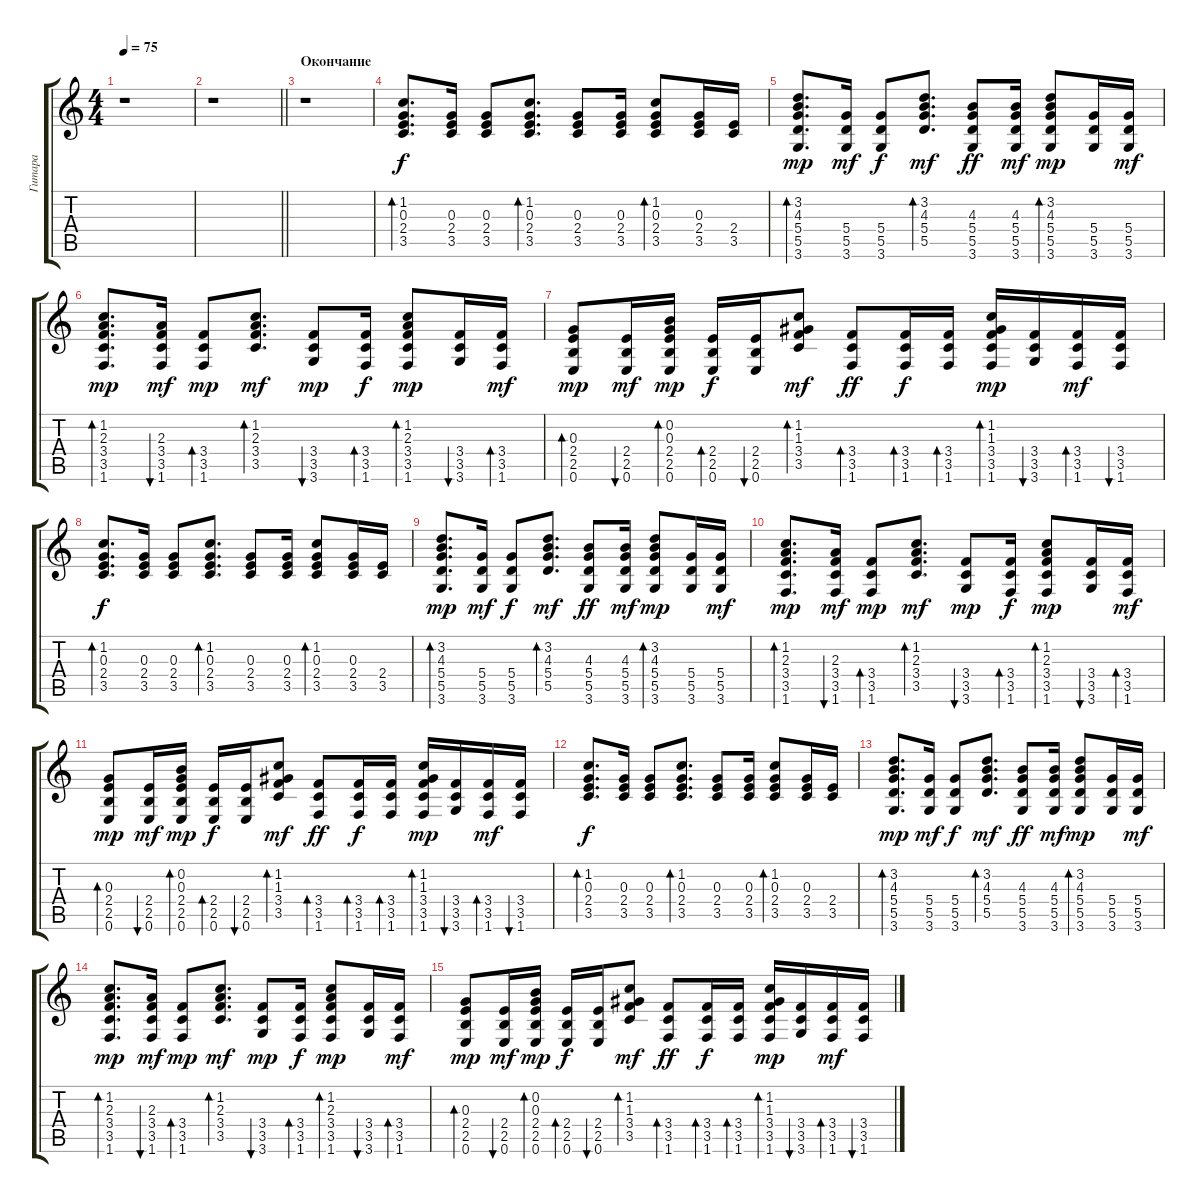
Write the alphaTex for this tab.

\track ("Гитара" "Гитара") {instrument acousticguitarnylon}
\staff {score tabs}
\tuning (E4 B3 G3 D3 A2 E2) {hide}
\ts (4 4)
\tempo 75
\clef g2
\ks c
r.1{dy f} |
\barLineRight lightlight
r.1 |
\section ("" "Окончание")
r.1 |
(1.2 0.3 2.4 3.5).8{d bd 60 instrument electricguitarmuted} (0.3 2.4 3.5).16 (0.3 2.4 3.5).8 (1.2 0.3 2.4 3.5).8{d bd 60} (0.3 2.4 3.5).8 (0.3 2.4 3.5).16 (1.2 0.3 2.4 3.5).8{bd 60} (0.3 2.4 3.5).16 (2.4 3.5).16 |
(3.2 4.3 5.4 5.5 3.6).8{d bd 120 dy mp} (5.4 5.5 3.6).16{dy mf} (5.4 5.5 3.6).8{dy f} (3.2 4.3 5.4 5.5).8{d bd 120 dy mf} (4.3 5.4 5.5 3.6).8{dy ff} (4.3 5.4 5.5 3.6).16{dy mf} (3.2 4.3 5.4 5.5 3.6).8{bd 120 dy mp} (5.4 5.5 3.6).16 (5.4 5.5 3.6).16{dy mf} |
(1.2 2.3 3.4 3.5 1.6).8{d bd 120 dy mp} (2.3 3.4 3.5 1.6).16{bu 120 dy mf} (3.4 3.5 1.6).8{bd 120 dy mp} (1.2 2.3 3.4 3.5).8{d bd 120 dy mf} (3.4 3.5 3.6).8{bu 120 dy mp} (3.4 3.5 1.6).16{bd 120 dy f} (1.2 2.3 3.4 3.5 1.6).8{bd 120 dy mp} (3.4 3.5 3.6).16{bu 120} (3.4 3.5 1.6).16{bd 120 dy mf} |
(0.3 2.4 2.5 0.6).8{bd 120 dy mp} (2.4 2.5 0.6).16{bu 120 dy mf} (0.2 0.3 2.4 2.5 0.6).16{bd 120 dy mp} (2.4 2.5 0.6).16{bd 120 dy f} (2.4 2.5 0.6).16{bu 120} (1.2 1.3 3.4 3.5).8{bd 120 dy mf} (3.4 3.5 1.6).8{bd 120 dy ff} (3.4 3.5 1.6).16{bd 120 dy f} (3.4 3.5 1.6).16{bd 120} (1.2 1.3 3.4 3.5 1.6).16{bd 120 dy mp} (3.4 3.5 3.6).16{bu 120} (3.4 3.5 1.6).16{bd 120 dy mf} (3.4 3.5 1.6).16{bu 120} |
(1.2 0.3 2.4 3.5).8{d bd 60 dy f} (0.3 2.4 3.5).16 (0.3 2.4 3.5).8 (1.2 0.3 2.4 3.5).8{d bd 60} (0.3 2.4 3.5).8 (0.3 2.4 3.5).16 (1.2 0.3 2.4 3.5).8{bd 60} (0.3 2.4 3.5).16 (2.4 3.5).16 |
(3.2 4.3 5.4 5.5 3.6).8{d bd 120 dy mp} (5.4 5.5 3.6).16{dy mf} (5.4 5.5 3.6).8{dy f} (3.2 4.3 5.4 5.5).8{d bd 120 dy mf} (4.3 5.4 5.5 3.6).8{dy ff} (4.3 5.4 5.5 3.6).16{dy mf} (3.2 4.3 5.4 5.5 3.6).8{bd 120 dy mp} (5.4 5.5 3.6).16 (5.4 5.5 3.6).16{dy mf} |
(1.2 2.3 3.4 3.5 1.6).8{d bd 120 dy mp} (2.3 3.4 3.5 1.6).16{bu 120 dy mf} (3.4 3.5 1.6).8{bd 120 dy mp} (1.2 2.3 3.4 3.5).8{d bd 120 dy mf} (3.4 3.5 3.6).8{bu 120 dy mp} (3.4 3.5 1.6).16{bd 120 dy f} (1.2 2.3 3.4 3.5 1.6).8{bd 120 dy mp} (3.4 3.5 3.6).16{bu 120} (3.4 3.5 1.6).16{bd 120 dy mf} |
(0.3 2.4 2.5 0.6).8{bd 120 dy mp} (2.4 2.5 0.6).16{bu 120 dy mf} (0.2 0.3 2.4 2.5 0.6).16{bd 120 dy mp} (2.4 2.5 0.6).16{bd 120 dy f} (2.4 2.5 0.6).16{bu 120} (1.2 1.3 3.4 3.5).8{bd 120 dy mf} (3.4 3.5 1.6).8{bd 120 dy ff} (3.4 3.5 1.6).16{bd 120 dy f} (3.4 3.5 1.6).16{bd 120} (1.2 1.3 3.4 3.5 1.6).16{bd 120 dy mp} (3.4 3.5 3.6).16{bu 120} (3.4 3.5 1.6).16{bd 120 dy mf} (3.4 3.5 1.6).16{bu 120} |
(1.2 0.3 2.4 3.5).8{d bd 60 dy f} (0.3 2.4 3.5).16 (0.3 2.4 3.5).8 (1.2 0.3 2.4 3.5).8{d bd 60} (0.3 2.4 3.5).8 (0.3 2.4 3.5).16 (1.2 0.3 2.4 3.5).8{bd 60} (0.3 2.4 3.5).16 (2.4 3.5).16 |
(3.2 4.3 5.4 5.5 3.6).8{d bd 120 dy mp} (5.4 5.5 3.6).16{dy mf} (5.4 5.5 3.6).8{dy f} (3.2 4.3 5.4 5.5).8{d bd 120 dy mf} (4.3 5.4 5.5 3.6).8{dy ff} (4.3 5.4 5.5 3.6).16{dy mf} (3.2 4.3 5.4 5.5 3.6).8{bd 120 dy mp} (5.4 5.5 3.6).16 (5.4 5.5 3.6).16{dy mf} |
(1.2 2.3 3.4 3.5 1.6).8{d bd 120 dy mp} (2.3 3.4 3.5 1.6).16{bu 120 dy mf} (3.4 3.5 1.6).8{bd 120 dy mp} (1.2 2.3 3.4 3.5).8{d bd 120 dy mf} (3.4 3.5 3.6).8{bu 120 dy mp} (3.4 3.5 1.6).16{bd 120 dy f} (1.2 2.3 3.4 3.5 1.6).8{bd 120 dy mp} (3.4 3.5 3.6).16{bu 120} (3.4 3.5 1.6).16{bd 120 dy mf} |
(0.3 2.4 2.5 0.6).8{bd 120 dy mp} (2.4 2.5 0.6).16{bu 120 dy mf} (0.2 0.3 2.4 2.5 0.6).16{bd 120 dy mp} (2.4 2.5 0.6).16{bd 120 dy f} (2.4 2.5 0.6).16{bu 120} (1.2 1.3 3.4 3.5).8{bd 120 dy mf} (3.4 3.5 1.6).8{bd 120 dy ff} (3.4 3.5 1.6).16{bd 120 dy f} (3.4 3.5 1.6).16{bd 120} (1.2 1.3 3.4 3.5 1.6).16{bd 120 dy mp} (3.4 3.5 3.6).16{bu 120} (3.4 3.5 1.6).16{bd 120 dy mf} (3.4 3.5 1.6).16{bu 120}
